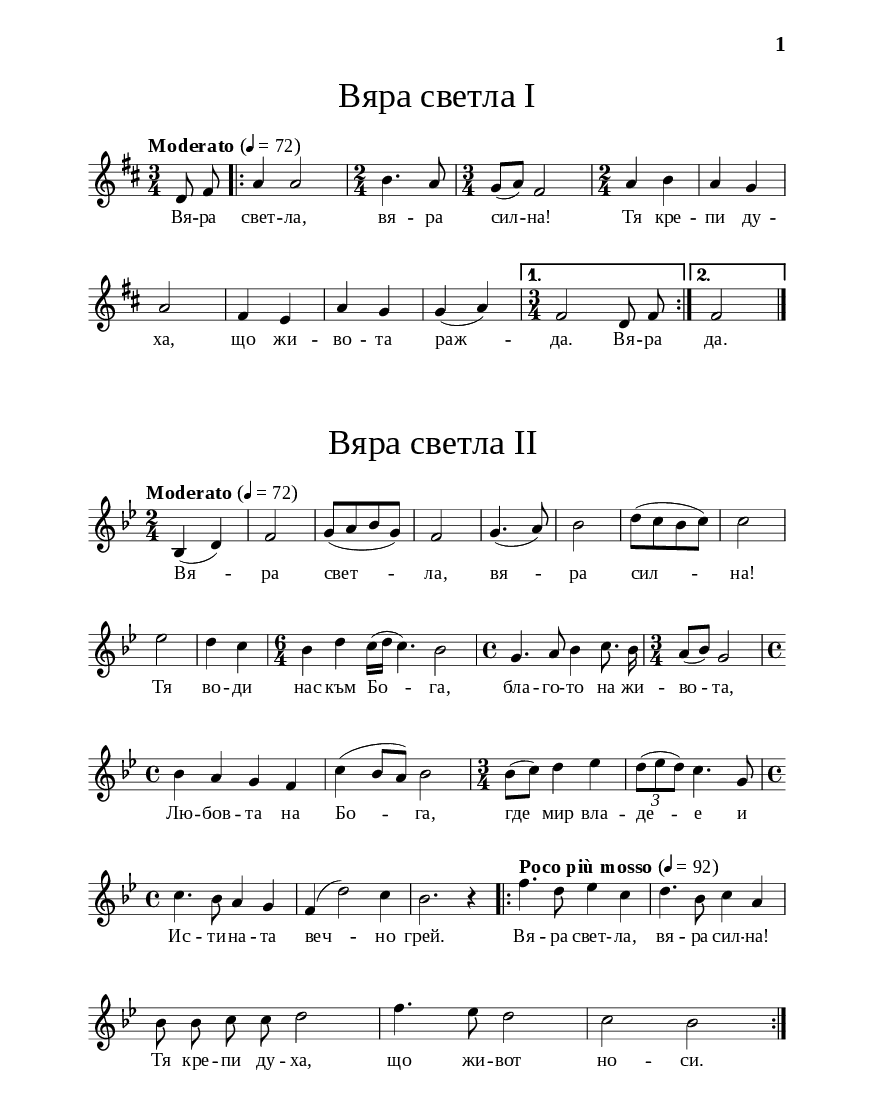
\version "2.24.3"

% include paper part and global functions
\include "include/globals.ily"

\bookpart {

  \label #'ref170_1
  \tocItem \markup "Вяра светла I "

  \include "include/bookpart-paper.ily"
  \score {
    \include "include/score-layout.ily"

    \new Voice \absolute {
      \clef treble
      \key d \major
      \time 3/4
      \tempoFunc "Moderato" 4 "72"
      \override Staff.BarLine.gap = 0.5
      \autoBeamOff
      \partial 4
      d'8  fis'8 | \repeat volta 2 {
        a'4  % 2
        a'2 | % 3
        \time 2/4 b'4.  a'8 | \time 3/4 g'8 ( [  a'8 ])  % 4
        fis'2 | % 5
        \time 2/4 a'4 b'4  | % 6
        a'4  g'4 \break | % 7
        a'2 | % 8
        fis'4  e'4 | % 9
        a'4  g'4 |
        g'4 (  a'4 ) |
      }  % 11

      \alternative {
        {\time 3/4 fis'2 d'8 fis'8}
        { fis'2}
      }
      \bar "|."
    }

    \addlyrics {
      Вя -- ра свет --   ла,
      вя -- ра сил --   на! Тя кре -- пи ду -- ха, що жи -- во -- та раж -- да. Вя -- ра да.}
      \header {
        title = \titleFunc #'ref_desc_15 "Вяра светла I" "Vjara svetla I"
      }

      \midi{}

    } % score

    \markup \vspace #3

    \label #'ref170_2
    \tocItem \markup "Вяра светла II "

    \include "include/bookpart-paper.ily"
    \score {
      \include "include/score-layout.ily"

      \new Voice \absolute {
        \clef treble
        \key bes \major
        \time 2/4
        \tempoFunc "Moderato" 4 "72"
        \autoBeamOff
        bes4 (  d'4 )  f'2 | % 2
        g'8 ( [  a'8  bes'8  g'8 ) ]  f'2
        | % 3
        g'4. (  a'8 )  bes'2 | % 4
        d''8 ( [  c''8  bes'8  c''8 ) ]
        c''2 \break | % 5
        es''2  d''4  c''4 | % 6
        \time 6/4  | % 6
        bes'4  d''4  c''16 ( [  d''16 ]
        c''4. )  bes'2 | % 7
        \time 4/4  | % 7
        g'4.  a'8  bes'4  c''8.
        bes'16  | % 8
        \time 3/4  | % 8
        a'8 ( [  bes'8 ) ]  g'2 | \break % 9
        \time 4/4  | % 9
        bes'4  a'4  g'4  f'4 |
        c''4 (  bes'8 [  a'8 ) ]  bes'2 | % 11
        \time 3/4  | % 11
        bes'8 ( [  c''8 ])   d''4  es''4
        | % 12
        \times 2/3  {
          d''8 ( [  es''8  d''8 ) ]
        }
        c''4.  g'8 | \break % 13
        \time 4/4  | % 13
        c''4.  bes'8  a'4  g'4 | % 14
        f'4 (  d''2 )  c''4 | % 15
        bes'2. r4
        \bar ".|:-||"

        | % 16
        \tempoFunc "Poco più mosso" 4 "92"

        f''4.  d''8  es''4  c''4 | % 17
        d''4.  bes'8  c''4  a'4 \break | % 18
        bes'8  bes'8  c''8  c''8
        d''2 | % 19
        f''4.  es''8  d''2 |
        c''2  bes'2
        \bar ":|."
      }

      \addlyrics {
        Вя -- ра свет --   ла,
        вя -- ра сил --   на!
        Тя во -- ди нас към Бо --
        га, бла -- "го-" -- то на жи -- во
        -- та, Лю -- бов -- та на Бо --
        га, где  мир вла -- де --
        е и Ис -- ти -- на -- та веч
        -- но грей. Вя -- ра "свет-" -- ла,
        вя -- ра сил -- на! Тя кре -- пи
        ду -- ха, що жи -- вот но -- си.}

        \header {
          title = \titleFunc #'ref_desc_15 "Вяра светла II " "Vjara svetla II "
        }

        \midi{}

      } % score




    } % bookpart

    % Più mosso
    %
